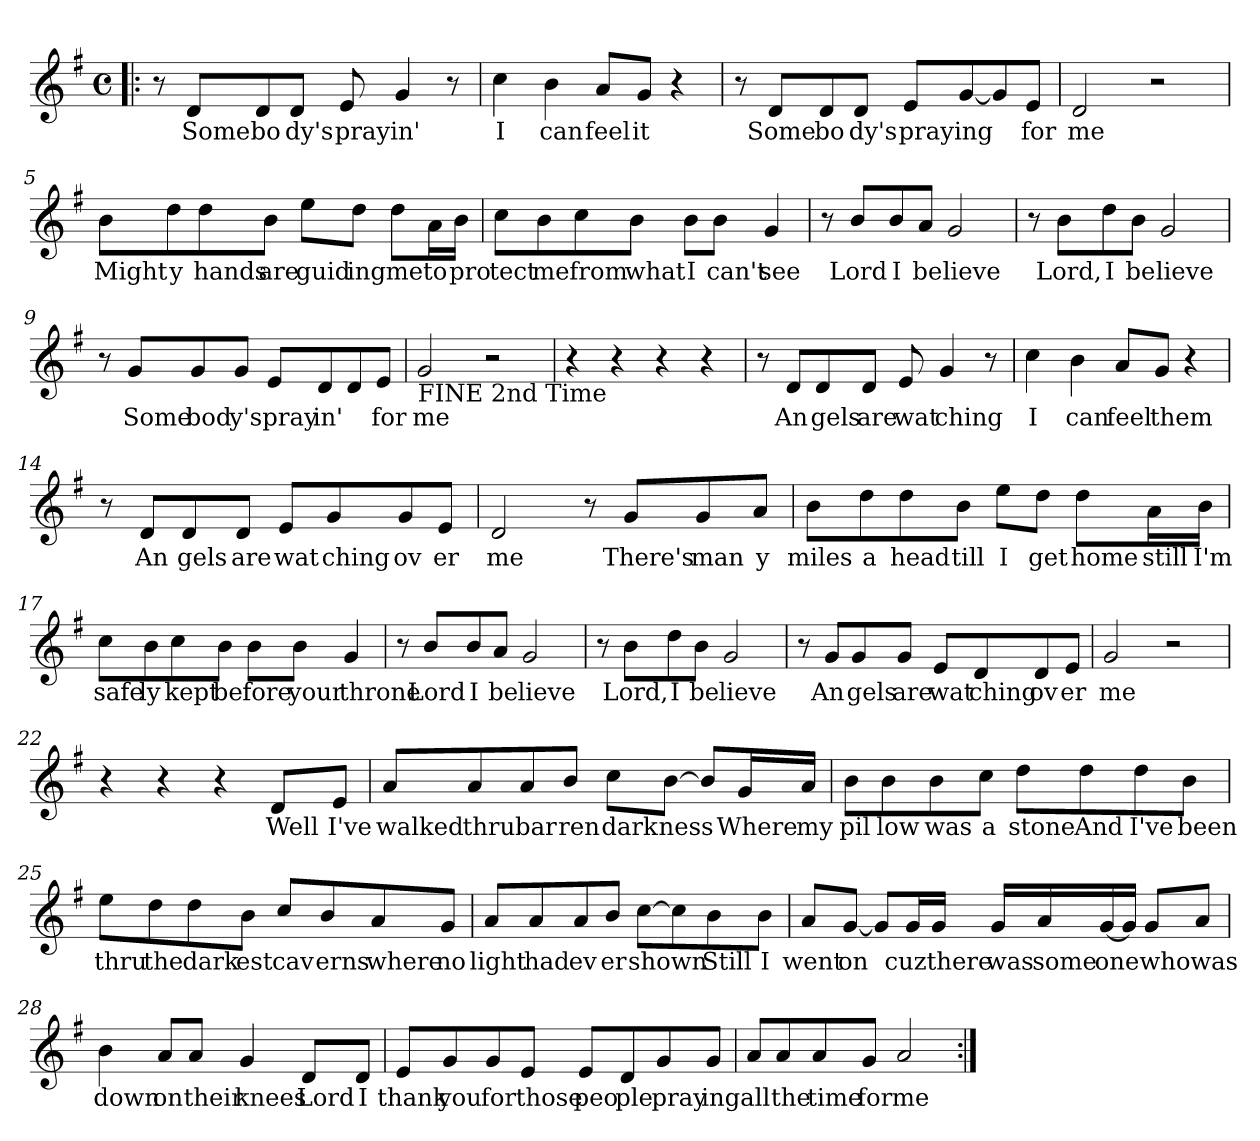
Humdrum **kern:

**kern	**text
*part1	*part1
*staff1	*staff1
*clefG2	*
*k[f#]	*
*G:	*
*M4/4	*
*met(c)	*
=1!|:	=1!|:
8r	.
8d/L	Some
8d/	bo
8d/J	dy's
8e/	pray
4g/	in'
8r	.
=2	=2
4cc\	I
4b\	can
8a/L	feel
8g/J	it
4r	.
=3	=3
8r	.
8d/L	Some
8d/	bo
8d/J	dy's
8e/L	pray
[8g/	ing
8g/]	.
8e/J	for
=4	=4
2d/	me
2r	.
!!LO:LB:g=z
=5	=5
8b\L	Might
8dd\	y
8dd\	hands
8b\J	are
8ee\L	guid
8dd\J	ing
8dd\L	me
16a\L	to
16b\JJ	pro
=6	=6
8cc\L	tect
8b\	me
8cc\	from
8b\J	what
8b\L	I
8b\J	can't
4g/	see
!!LO:LB:g=z
=7	=7
8r	.
8b/L	Lord
8b/	I
8a/J	be
2g/	lieve
=8	=8
8r	.
8b\L	Lord,
8dd\	I
8b\J	be
2g/	lieve
=9	=9
8r	.
8g/L	Some
8g/	bod
8g/J	y's
8e/L	pray
8d/	in'
8d/	.
8e/J	for
=10	=10
!LO:TX:b:t=FINE 2nd Time	!
2g/	me
2r	.
!!LO:LB:g=z
=11	=11
4r	.
4r	.
4r	.
4r	.
=12	=12
8r	.
8d/L	An
8d/	gels
8d/J	are
8e/	wat
4g/	ching
8r	.
=13	=13
4cc\	I
4b\	can
8a/L	feel
8g/J	them
4r	.
=14	=14
8r	.
8d/L	An
8d/	gels
8d/J	are
8e/L	wat
8g/	ching
8g/	ov
8e/J	er
!!LO:LB:g=z
=15	=15
2d/	me
8r	.
8g/L	There's
8g/	man
8a/J	y
=16	=16
8b\L	miles
8dd\	a
8dd\	head
8b\J	till
8ee\L	I
8dd\J	get
8dd\L	home
16a\L	still
16b\JJ	I'm
=17	=17
8cc\L	safe
8b\	ly
8cc\	kept
8b\J	be
8b\L	fore
8b\J	your
4g/	throne
!!LO:LB:g=z
=18	=18
8r	.
8b/L	Lord
8b/	I
8a/J	be
2g/	lieve
=19	=19
8r	.
8b\L	Lord,
8dd\	I
8b\J	be
2g/	lieve
=20	=20
8r	.
8g/L	An
8g/	gels
8g/J	are
8e/L	wat
8d/	ching
8d/	ov
8e/J	er
=21	=21
2g/	me
2r	.
!!LO:LB:g=z
=22	=22
4r	.
4r	.
4r	.
8d/L	Well
8e/J	I've
=23	=23
8a/L	walked
8a/	thru
8a/	bar
8b/J	ren
8cc\L	dark
[8b\J	ness
8b/L]	.
16g/L	Where
16a/JJ	my
=24	=24
8b\L	pil
8b\	low
8b\	was
8cc\J	a
8dd\L	stone
8dd\	And
8dd\	I've
8b\J	been
!!LO:LB:g=z
=25	=25
8ee\L	thru
8dd\	the
8dd\	dark
8b\J	est
8cc/L	cav
8b/	erns
8a/	where
8g/J	no
=26	=26
8a/L	light
8a/	had
8a/	ev
8b/J	er
[8cc\L	shown
8cc\]	.
8b\	Still
8b\J	I
!!LO:LB:g=z
=27	=27
8a/L	went
[8g/J	on
8g/L]	.
16g/L	cuz
16g/JJ	there
16g/LL	was
16a/	some
[16g/	one
16g/JJ]	.
8g/L	who
8a/J	was
=28	=28
4b\	down
8a/L	on
8a/J	their
4g/	knees
8d/L	Lord
8d/J	I
!!LO:LB:g=z
=29	=29
8e/L	thank
8g/	you
8g/	for
8e/J	those
8e/L	peo
8d/	ple
8g/	pray
8g/J	ing
=30	=30
8a/L	all
8a/	the
8a/	time
8g/J	for
2a/	me
=:|!	=:|!
*-	*-
